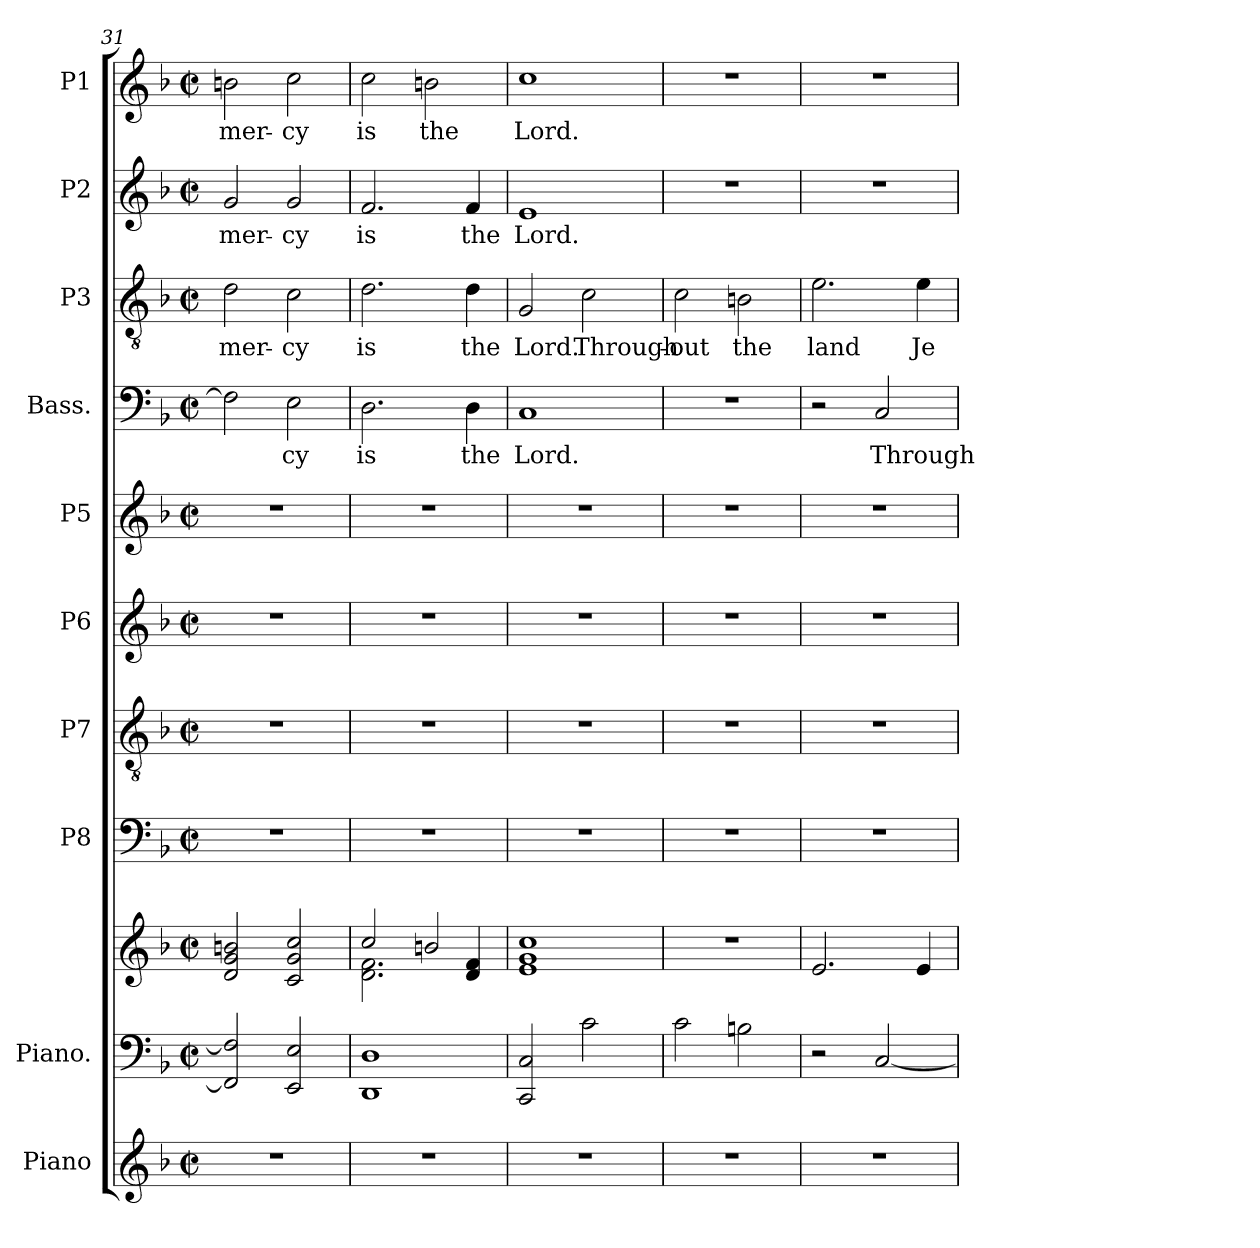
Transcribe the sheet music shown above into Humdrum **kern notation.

**kern	**kern	**kern	**kern	**kern	**kern	**kern	**kern	**text	**kern	**text	**kern	**text	**kern	**text
*part10	*part9	*part9	*part8	*part7	*part6	*part5	*part4	*part4	*part3	*part3	*part2	*part2	*part1	*part1
*staff11	*staff10	*staff9	*staff8	*staff7	*staff6	*staff5	*staff4	*staff4	*staff3	*staff3	*staff2	*staff2	*staff1	*staff1
*I"Piano	*I"Piano.	*	*I"P8	*I"P7	*I"P6	*I"P5	*I"Bass.	*	*I"P3	*	*I"P2	*	*I"P1	*
*I'Pno.	*	*	*	*	*	*	*	*	*	*	*	*	*	*
*clefG2	*clefF4	*clefG2	*clefF4	*clefGv2	*clefG2	*clefG2	*clefF4	*	*clefGv2	*	*clefG2	*	*clefG2	*
*k[b-]	*k[b-]	*k[b-]	*k[b-]	*k[b-]	*k[b-]	*k[b-]	*k[b-]	*	*k[b-]	*	*k[b-]	*	*k[b-]	*
*F:	*F:	*F:	*F:	*F:	*F:	*F:	*F:	*	*F:	*	*F:	*	*F:	*
*M2/2	*M2/2	*M2/2	*M2/2	*M2/2	*M2/2	*M2/2	*M2/2	*	*M2/2	*	*M2/2	*	*M2/2	*
*met(c|)	*met(c|)	*met(c|)	*met(c|)	*met(c|)	*met(c|)	*met(c|)	*met(c|)	*	*met(c|)	*	*met(c|)	*	*met(c|)	*
=31	=31	=31	=31	=31	=31	=31	=31	=31	=31	=31	=31	=31	=31	=31
!	!	!	!	!	!	!	!	!	!	!LO:LY:b:color=#000000	!	!	!	!
!	!	!	!	!	!	!	!	!	!	!	!	!LO:LY:b:color=#000000	!	!
!	!	!	!	!	!	!	!	!	!	!	!	!	!	!LO:LY:b:color=#000000
1r	2FFi/] 2Fi]	2di/ 2gi 2bni	1r	1r	1r	1r	2Fi\]	.	2di\	mer-	2gi/	mer-	2bni\	mer-
!	!	!	!	!	!	!	!	!LO:LY:b:color=#000000	!	!	!	!	!	!
!	!	!	!	!	!	!	!	!	!	!LO:LY:b:color=#000000	!	!	!	!
!	!	!	!	!	!	!	!	!	!	!	!	!LO:LY:b:color=#000000	!	!
!	!	!	!	!	!	!	!	!	!	!	!	!	!	!LO:LY:b:color=#000000
.	2EEi/ 2Ei	2ci/ 2gi 2cci	.	.	.	.	2Ei\	-cy	2ci\	-cy	2gi/	-cy	2cci\	-cy
=32	=32	=32	=32	=32	=32	=32	=32	=32	=32	=32	=32	=32	=32	=32
*	*	*^	*	*	*	*	*	*	*	*	*	*	*	*
!	!	!	!	!	!	!	!	!	!LO:LY:b:color=#000000	!	!	!	!	!	!
!	!	!	!	!	!	!	!	!	!	!	!LO:LY:b:color=#000000	!	!	!	!
!	!	!	!	!	!	!	!	!	!	!	!	!	!LO:LY:b:color=#000000	!	!
!	!	!	!	!	!	!	!	!	!	!	!	!	!	!	!LO:LY:b:color=#000000
1r	1DDi 1Di	2cci/	2.di\ 2.fi	1r	1r	1r	1r	2.Di\	is	2.di\	is	2.fi/	is	2cci\	is
!	!	!	!	!	!	!	!	!	!	!	!	!	!	!	!LO:LY:b:color=#000000
.	.	2bni/	.	.	.	.	.	.	.	.	.	.	.	2bni\	the
!	!	!	!	!	!	!	!	!	!LO:LY:b:color=#000000	!	!	!	!	!	!
!	!	!	!	!	!	!	!	!	!	!	!LO:LY:b:color=#000000	!	!	!	!
!	!	!	!	!	!	!	!	!	!	!	!	!	!LO:LY:b:color=#000000	!	!
.	.	.	4di/ 4fi	.	.	.	.	4Di\	the	4di\	the	4fi/	the	.	.
*	*	*v	*v	*	*	*	*	*	*	*	*	*	*	*	*
!!LO:LB:g=z
=33	=33	=33	=33	=33	=33	=33	=33	=33	=33	=33	=33	=33	=33	=33
*	*	*^	*	*	*	*	*	*	*	*	*	*	*	*
!	!	!	!	!	!	!	!	!	!LO:LY:b:color=#000000	!	!	!	!	!	!
*	*	*v	*v	*	*	*	*	*	*	*	*	*	*	*	*
*	*	*^	*	*	*	*	*	*	*	*	*	*	*	*
!	!	!	!	!	!	!	!	!	!	!	!LO:LY:b:color=#000000	!	!	!	!
*	*	*v	*v	*	*	*	*	*	*	*	*	*	*	*	*
*	*	*^	*	*	*	*	*	*	*	*	*	*	*	*
!	!	!	!	!	!	!	!	!	!	!	!	!	!LO:LY:b:color=#000000	!	!
*	*	*v	*v	*	*	*	*	*	*	*	*	*	*	*	*
*	*	*^	*	*	*	*	*	*	*	*	*	*	*	*
!	!	!	!	!	!	!	!	!	!	!	!	!	!	!	!LO:LY:b:color=#000000
*	*	*v	*v	*	*	*	*	*	*	*	*	*	*	*	*
1r	2CCi/ 2Ci	1ei 1gi 1cci	1r	1r	1r	1r	1Ci	Lord.	2Gi/	Lord.	1ei	Lord.	1cci	Lord.
!	!	!	!	!	!	!	!	!	!	!LO:LY:b:color=#000000	!	!	!	!
.	2ci\	.	.	.	.	.	.	.	2ci\	Through-	.	.	.	.
=34	=34	=34	=34	=34	=34	=34	=34	=34	=34	=34	=34	=34	=34	=34
!	!	!	!	!	!	!	!	!	!	!LO:LY:b:color=#000000	!	!	!	!
1r	2ci\	1r	1r	1r	1r	1r	1r	.	2ci\	-out	1r	.	1r	.
!	!	!	!	!	!	!	!	!	!	!LO:LY:b:color=#000000	!	!	!	!
.	2Bni\	.	.	.	.	.	.	.	2Bni\	the	.	.	.	.
=35	=35	=35	=35	=35	=35	=35	=35	=35	=35	=35	=35	=35	=35	=35
!	!	!	!	!	!	!	!	!	!	!LO:LY:b:color=#000000	!	!	!	!
1r	2r	2.ei/	1r	1r	1r	1r	2r	.	2.ei\	land	1r	.	1r	.
!	!	!	!	!	!	!	!	!LO:LY:b:color=#000000	!	!	!	!	!	!
.	[2Ci/	.	.	.	.	.	2Ci/	Through-	.	.	.	.	.	.
!	!	!	!	!	!	!	!	!	!	!LO:LY:b:color=#000000	!	!	!	!
.	.	4ei/	.	.	.	.	.	.	4ei\	Je-	.	.	.	.
=	=	=	=	=	=	=	=	=	=	=	=	=	=	=
*-	*-	*-	*-	*-	*-	*-	*-	*-	*-	*-	*-	*-	*-	*-
